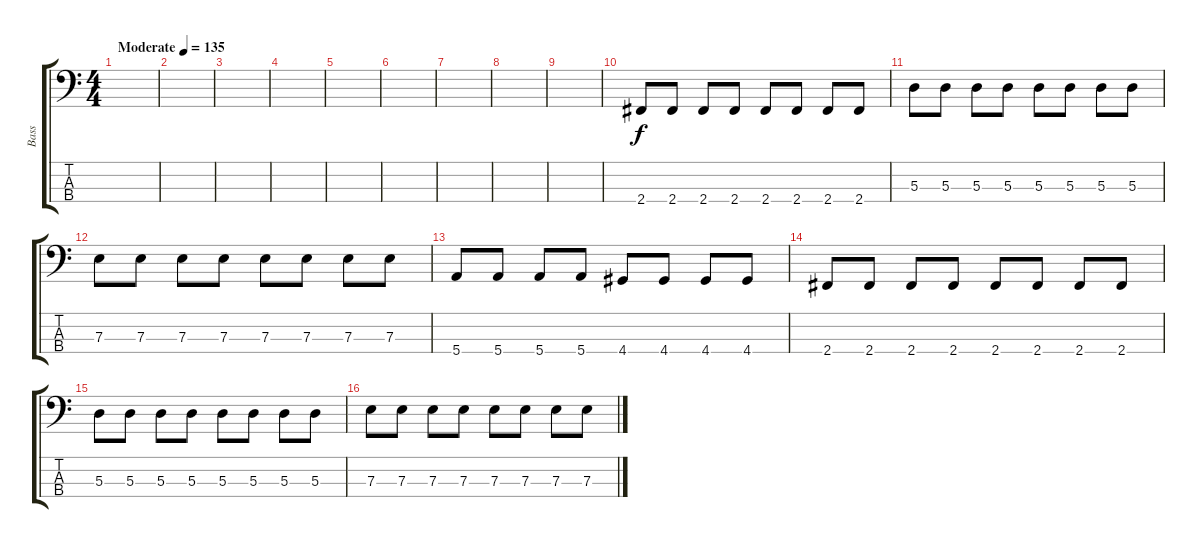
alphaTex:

\track ("Bass" "Bass") {instrument electricbassfinger}
\staff {score tabs}
\tuning (G2 D2 A1 E1) {hide}
\ts (4 4)
\tempo (135 "Moderate")
\clef f4
\ks c
|
|
|
|
|
|
|
|
|
2.4.8 2.4.8 2.4.8 2.4.8 2.4.8 2.4.8 2.4.8 2.4.8 |
5.3.8 5.3.8 5.3.8 5.3.8 5.3.8 5.3.8 5.3.8 5.3.8 |
7.3.8 7.3.8 7.3.8 7.3.8 7.3.8 7.3.8 7.3.8 7.3.8 |
5.4.8 5.4.8 5.4.8 5.4.8 4.4.8 4.4.8 4.4.8 4.4.8 |
2.4.8 2.4.8 2.4.8 2.4.8 2.4.8 2.4.8 2.4.8 2.4.8 |
5.3.8 5.3.8 5.3.8 5.3.8 5.3.8 5.3.8 5.3.8 5.3.8 |
7.3.8 7.3.8 7.3.8 7.3.8 7.3.8 7.3.8 7.3.8 7.3.8
